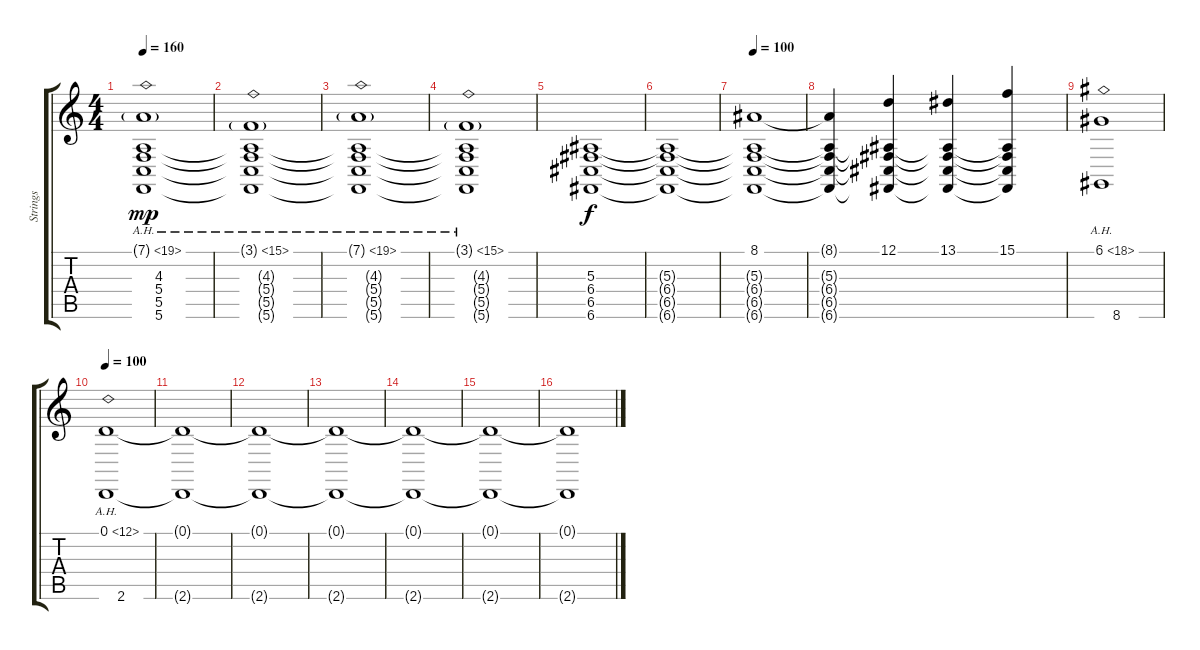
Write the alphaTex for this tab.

\track ("Strings" "Strings") {instrument stringensemble2}
\staff {score tabs}
\tuning (D4 A3 F3 C3 G2 C2) {hide}
\ts (4 4)
\tempo 160
\clef g2
\ks c
(7.1{ah 12 g} 4.3 5.4 5.5 5.6).1{dy mp} |
(3.1{ah 12 g} 4.3{t} 5.4{t} 5.5{t} 5.6{t}).1 |
(7.1{ah 12 g} 4.3{t} 5.4{t} 5.5{t} 5.6{t}).1 |
(3.1{ah 12 g} 4.3{t} 5.4{t} 5.5{t} 5.6{t}).1 |
(5.3 6.4 6.5 6.6).1{dy f} |
(5.3{t} 6.4{t} 6.5{t} 6.6{t}).1 |
\tempo 100
(8.1 5.3{t} 6.4{t} 6.5{t} 6.6{t}).1 |
(8.1{t} 5.3{t} 6.4{t} 6.5{t} 6.6{t}).4 (12.1 5.3{t} 6.4{t} 6.5{t} 6.6{t}).4 (13.1 5.3{t} 6.4{t} 6.5{t} 6.6{t}).4 (15.1 5.3{t} 6.4{t} 6.5{t} 6.6{t}).4 |
(6.1{ah 12} 8.6).1 |
\tempo 100
(0.1{ah 12} 2.6).1 |
(0.1{t} 2.6{t}).1 |
(0.1{t} 2.6{t}).1 |
(0.1{t} 2.6{t}).1 |
(0.1{t} 2.6{t}).1 |
(0.1{t} 2.6{t}).1 |
(0.1{t} 2.6{t}).1
